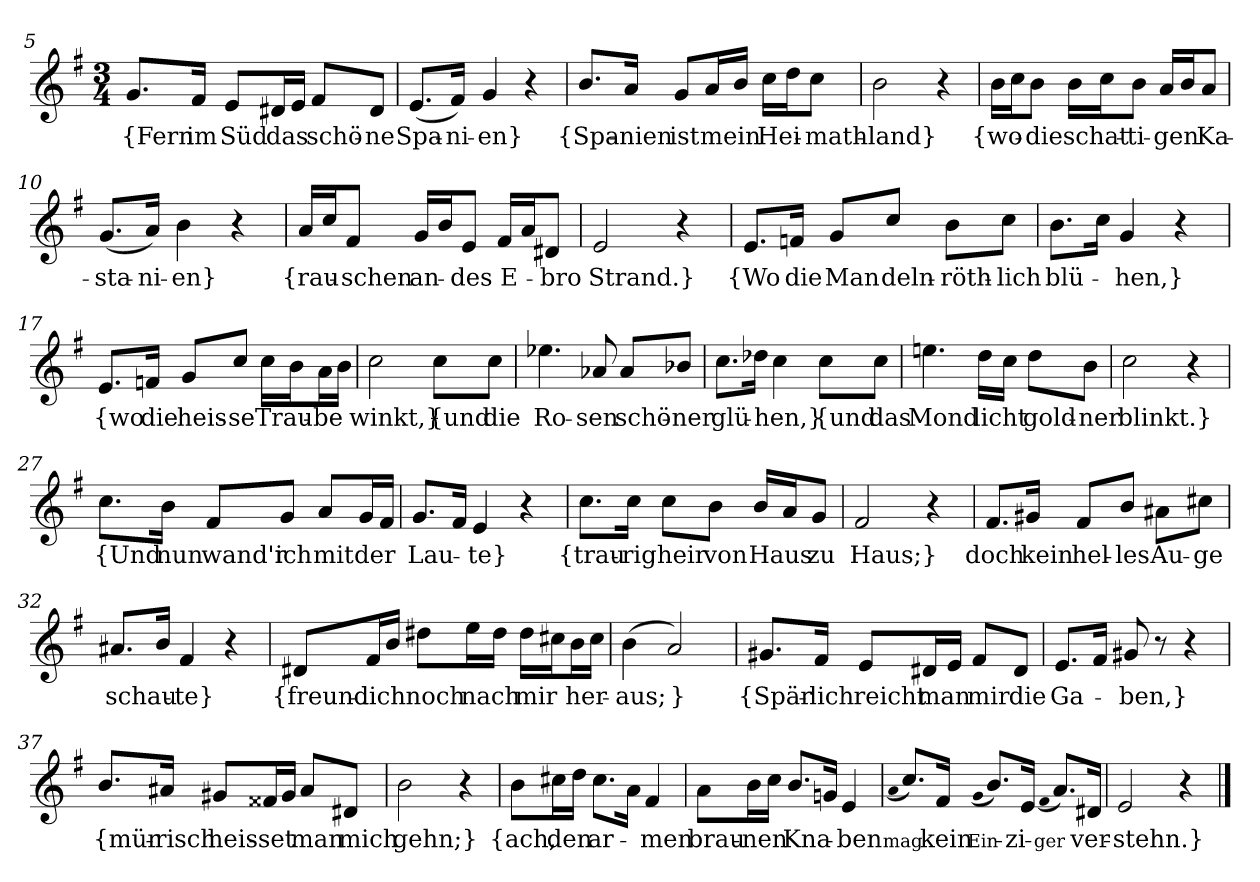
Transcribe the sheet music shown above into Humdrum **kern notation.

**kern	**text
*part1	*part1
*staff1	*staff1
*clefG2	*
*k[f#]	*
*M3/4	*
=5	=5
8.g/L	{Fern
16f#/Jk	im
8e/L	Süd
16d#X/L	das
16e/JJ	.
8f#/L	schö-
8d#/J	-ne
=6	=6
(8.e/L	Spa-
16f#/Jk)	-ni-
4g	-en}
4r	.
=7	=7
8.b/L	{Spa-
16a/Jk	-nien
8g/L	ist
16a/L	mein
16b/JJ	.
16cc\LL	Hei-
16dd\J	.
8cc\J	-math-
=8	=8
2b	-land}
4r	.
=9	=9
16b\LL	{wo-
16cc\J	.
8b\J	die
16b\LL	schat-
16cc\J	.
8b\J	-ti-
16a/LL	-gen
16b/J	.
8a/J	Ka-
=10	=10
(8.g/L	-sta-
16a/Jk)	-ni-
4b	-en}
4r	.
=11	=11
16a/LL	{rau-
16cc/J	.
8f#/J	-schen
16g/LL	an-
16b/J	.
8e/J	-des
16f#/LL	E-
16a/J	.
8d#X/J	-bro
=12	=12
2e	Strand.}
4r	.
=15	=15
8.e/L	{Wo
16fn/Jk	die
8g/L	Man
8cc/J	deln-
8b\L	-röth-
8cc\J	-lich
=16	=16
8.b\L	blü-
16cc\Jk	.
4g	-hen,}
4r	.
=17	=17
8.e/L	{wo
16fn/Jk	die
8g/L	heis-
8cc/J	-se
16cc\LL	Trau-
16b\J	.
16a\L	-be
16b\JJ	.
=18	=18
2cc	winkt,}
8cc\L	{und
8cc\J	die
=19	=19
4.ee-X	Ro-
8a-X	-sen
8a-/L	schö-
8b-X/J	-ner
=20	=20
8.cc\L	glü-
16dd-X\Jk	.
4cc	-hen,}
8cc\L	{und
8cc\J	das
=21	=21
4.een	Mond
16dd\LL	-licht
16cc\JJ	--
8dd\L	gold-
8b\J	-ner
=22	=22
2cc	blinkt.}
4r	.
=27	=27
8.cc\L	{Und
16b\Jk	nun
8f#/L	wand'r
8g/J	ich
8a/L	mit
16g/L	der
16f#/JJ	.
=28	=28
8.g/L	Lau-
16f#/Jk	.
4e	-te}
4r	.
=29	=29
8.cc\L	{trau-
16cc\Jk	-rig
8cc\L	heir
8b\J	von
16b/LL	Haus
16a/J	.
8g/J	zu
=30	=30
2f#	Haus;}
4r	.
=31	=31
8.f#/L	doch
16g#X/Jk	kein
8f#/L	hel-
8b/J	-les
8a#X\L	Au-
8cc#X\J	-ge
=32	=32
8.a#X/L	schau-
16b/Jk	.
4f#	-te}
4r	.
=33	=33
8d#X/L	{freund-
16f#/L	-lich
16b/JJ	.
8dd#X\L	noch
16ee\L	nach
16dd#\JJ	.
16dd#\LL	mir
16cc#X\J	.
16b\L	her-
16cc#\JJ	.
=34	=34
(4b	-aus;
2a)	}
=35	=35
8.g#X/L	{Spär-
16f#/Jk	-lich
8e/L	reicht
16d#X/L	man
16e/JJ	.
8f#/L	mir
8d#/J	die
=36	=36
8.e/L	Ga-
16f#/Jk	.
8g#X	-ben,}
8r	.
4r	.
=37	=37
8.b/L	{mür-
16a#X/Jk	-risch
8g#X/L	heis-
16f##X/L	-set
16g#/JJ	.
8a#/L	man
8d#X/J	mich
=38	=38
2b	gehn;}
4r	.
=39	=39
8b\L	{ach,
16cc#X\L	den
16dd\JJ	.
8.cc#\L	ar-
16a\Jk	.
4f#	-men
=40	=40
8a\L	brau-
16b\L	-nen
16cc\JJ	.
8.b/L	Kna-
16gn/Jk	.
4e	-ben
=41	=41
(qa	mag
8.cc/L)	.
16f#/Jk	kein
(qg	Ein-
8.b/L)	.
16e/Jk	-zi-
(qf#	-ger
8.a/L)	.
16d#X/Jk	ver-
=42	=42
2e	-stehn.}
4r	.
==	==
*-	*-
